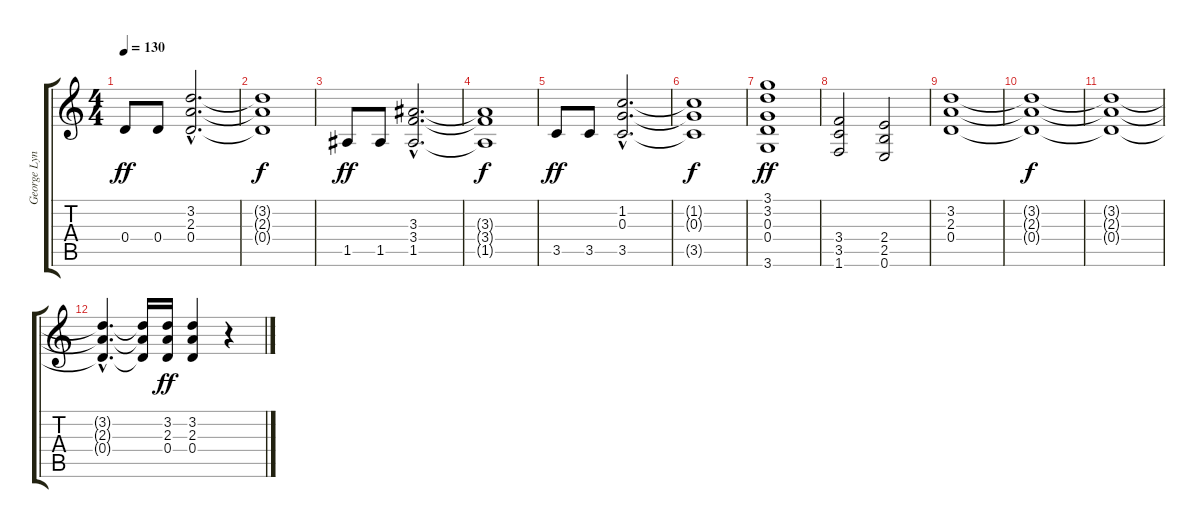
\track ("George Lynch I" "George Lyn") {instrument overdrivenguitar}
\staff {score tabs}
\tuning (E4 B3 G3 D3 A2 E2) {hide}
\ts (4 4)
\tempo 130
\clef g2
\ks c
0.4.8{dy ff} 0.4.8 (3.2{hac} 2.3{hac} 0.4{hac}).2{d} |
(3.2{t} 2.3{t} 0.4{t}).1{dy f} |
1.5.8{dy ff} 1.5.8 (3.3{hac} 3.4{hac} 1.5{hac}).2{d} |
(3.3{t} 3.4{t} 1.5{t}).1{dy f} |
3.5.8{dy ff} 3.5.8 (1.2{hac} 0.3{hac} 3.5{hac}).2{d} |
(1.2{t} 0.3{t} 3.5{t}).1{dy f} |
(3.1 3.2 0.3 0.4 3.6).1{dy ff} |
(3.4 3.5 1.6).2 (2.4 2.5 0.6).2 |
(3.2 2.3 0.4).1 |
(3.2{t} 2.3{t} 0.4{t}).1{dy f} |
(3.2{t} 2.3{t} 0.4{t}).1 |
(3.2{hac t} 2.3{hac t} 0.4{hac t}).4{d} (3.2{t} 2.3{t} 0.4{t}).16 (3.2 2.3 0.4).16{dy ff} (3.2 2.3 0.4).4 r.4
